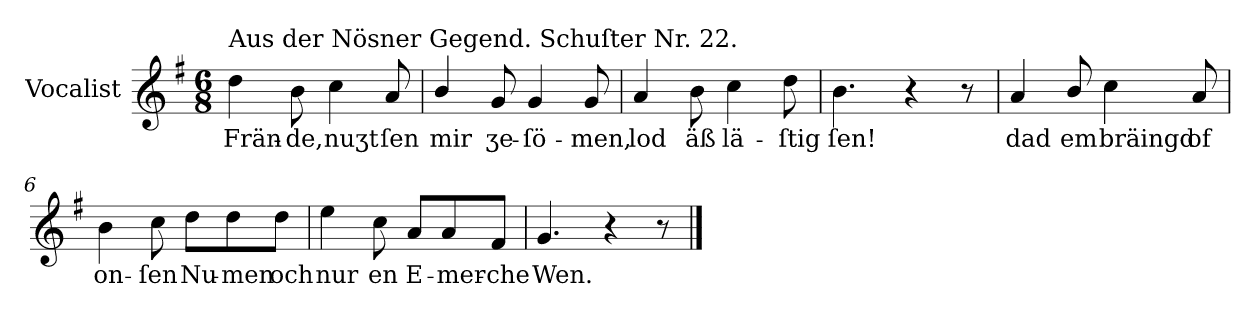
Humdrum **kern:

**kern	**text
*part1	*part1
*staff1	*staff1
*I"Vocalist	*
*k[f#]	*
*G:	*
*M6/8	*
=1	=1
!LO:TX:a:t=Aus der Nösner Gegend. Schuſter Nr. 22.	!
4dd	Frän-
8b	-de,
4cc	nuʒt
8a	ſen
=2	=2
4b/	mir
8g	ʒe-
4g	-ſö-
8g	-men,
=3	=3
4a	lod
8b	äß
4cc	lä-
8dd	-ſtig
=4	=4
4.b	ſen!
4r	.
8r	.
=5	=5
4a	dad
8b/	em
4cc	bräingd
8a	of
=6	=6
4b	on-
8cc	-ſen
8ddL	Nu-
8dd	-men
8ddJ	och
=7	=7
4ee	nur
8cc	en
8aL	E-
8a	-mer-
8f#J	-che
=8	=8
4.g	Wen.
4r	.
8r	.
==	==
*-	*-
